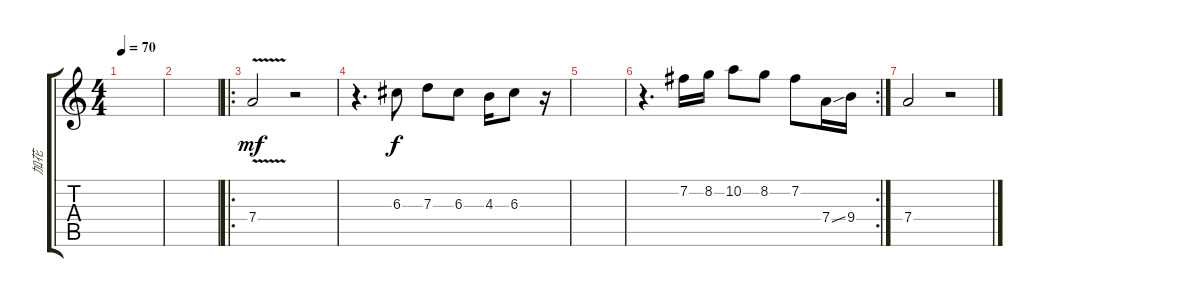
\track ("加花" "加花") {instrument distortionguitar}
\staff {score tabs}
\tuning (E4 B3 G3 D3 A2 E2) {hide}
\ts (4 4)
\tempo 70
\clef g2
\ks c
|
|
\ro
7.4{v}.2{dy mf} r.2 |
r.4{d} 6.3.8{dy f} 7.3.8 6.3.8 4.3.16 6.3.8 r.16 |
|
\rc 2
r.4{d} 7.2.16 8.2.16 10.2.8 8.2.8 7.2.8 7.4{ss}.16 9.4.16 |
7.4.2 r.2
